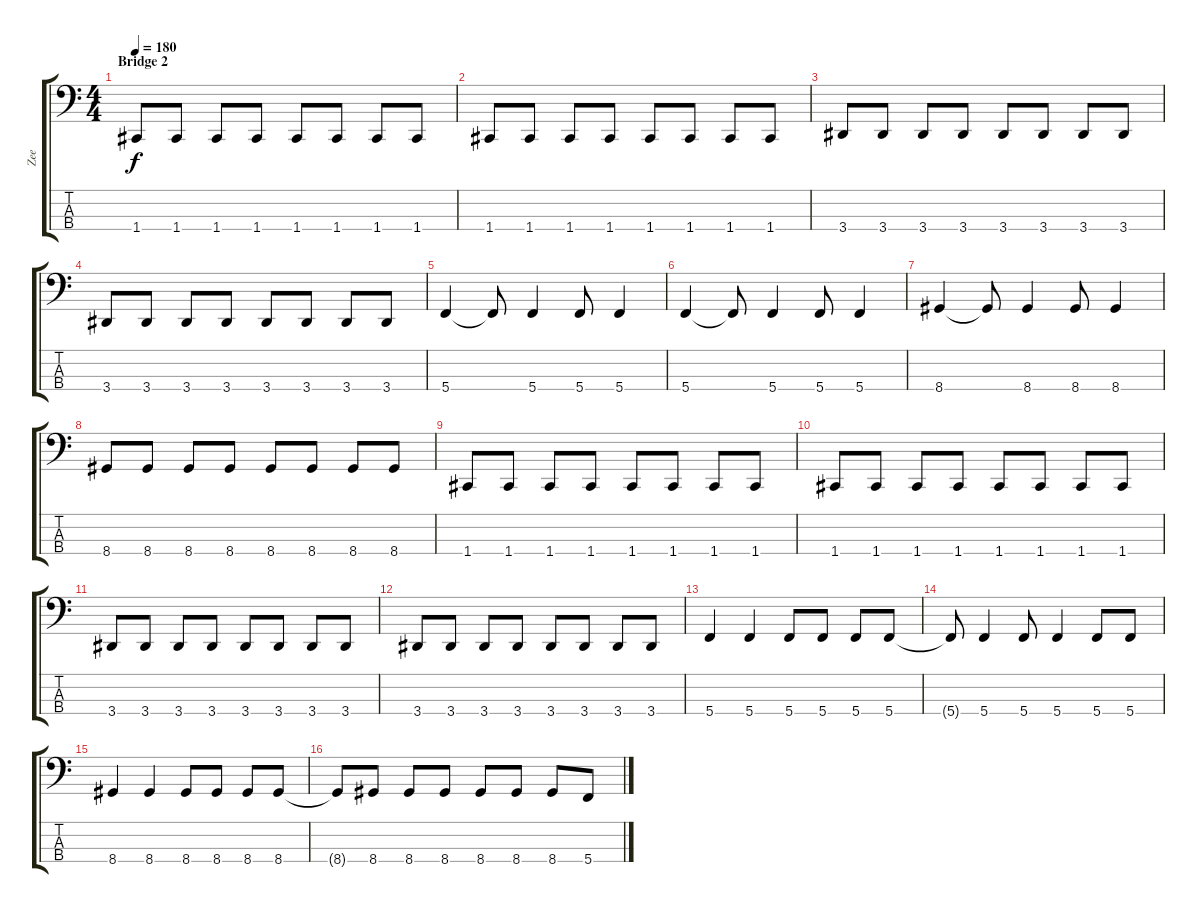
\track ("Zee" "Zee") {instrument electricbassfinger}
\staff {score tabs}
\tuning (F2 C2 G1 C1) {hide}
\ts (4 4)
\section ("" "Bridge 2")
\tempo 180
\clef f4
\ks c
1.4.8{dy f} 1.4.8 1.4.8 1.4.8 1.4.8 1.4.8 1.4.8 1.4.8 |
1.4.8 1.4.8 1.4.8 1.4.8 1.4.8 1.4.8 1.4.8 1.4.8 |
3.4.8 3.4.8 3.4.8 3.4.8 3.4.8 3.4.8 3.4.8 3.4.8 |
3.4.8 3.4.8 3.4.8 3.4.8 3.4.8 3.4.8 3.4.8 3.4.8 |
5.4.4 5.4{t}.8 5.4.4 5.4.8 5.4.4 |
5.4.4 5.4{t}.8 5.4.4 5.4.8 5.4.4 |
8.4.4 8.4{t}.8 8.4.4 8.4.8 8.4.4 |
8.4.8 8.4.8 8.4.8 8.4.8 8.4.8 8.4.8 8.4.8 8.4.8 |
1.4.8 1.4.8 1.4.8 1.4.8 1.4.8 1.4.8 1.4.8 1.4.8 |
1.4.8 1.4.8 1.4.8 1.4.8 1.4.8 1.4.8 1.4.8 1.4.8 |
3.4.8 3.4.8 3.4.8 3.4.8 3.4.8 3.4.8 3.4.8 3.4.8 |
3.4.8 3.4.8 3.4.8 3.4.8 3.4.8 3.4.8 3.4.8 3.4.8 |
5.4.4 5.4.4 5.4.8 5.4.8 5.4.8 5.4.8 |
5.4{t}.8 5.4.4 5.4.8 5.4.4 5.4.8 5.4.8 |
8.4.4 8.4.4 8.4.8 8.4.8 8.4.8 8.4.8 |
8.4{t}.8 8.4.8 8.4.8 8.4.8 8.4.8 8.4.8 8.4.8 5.4.8
